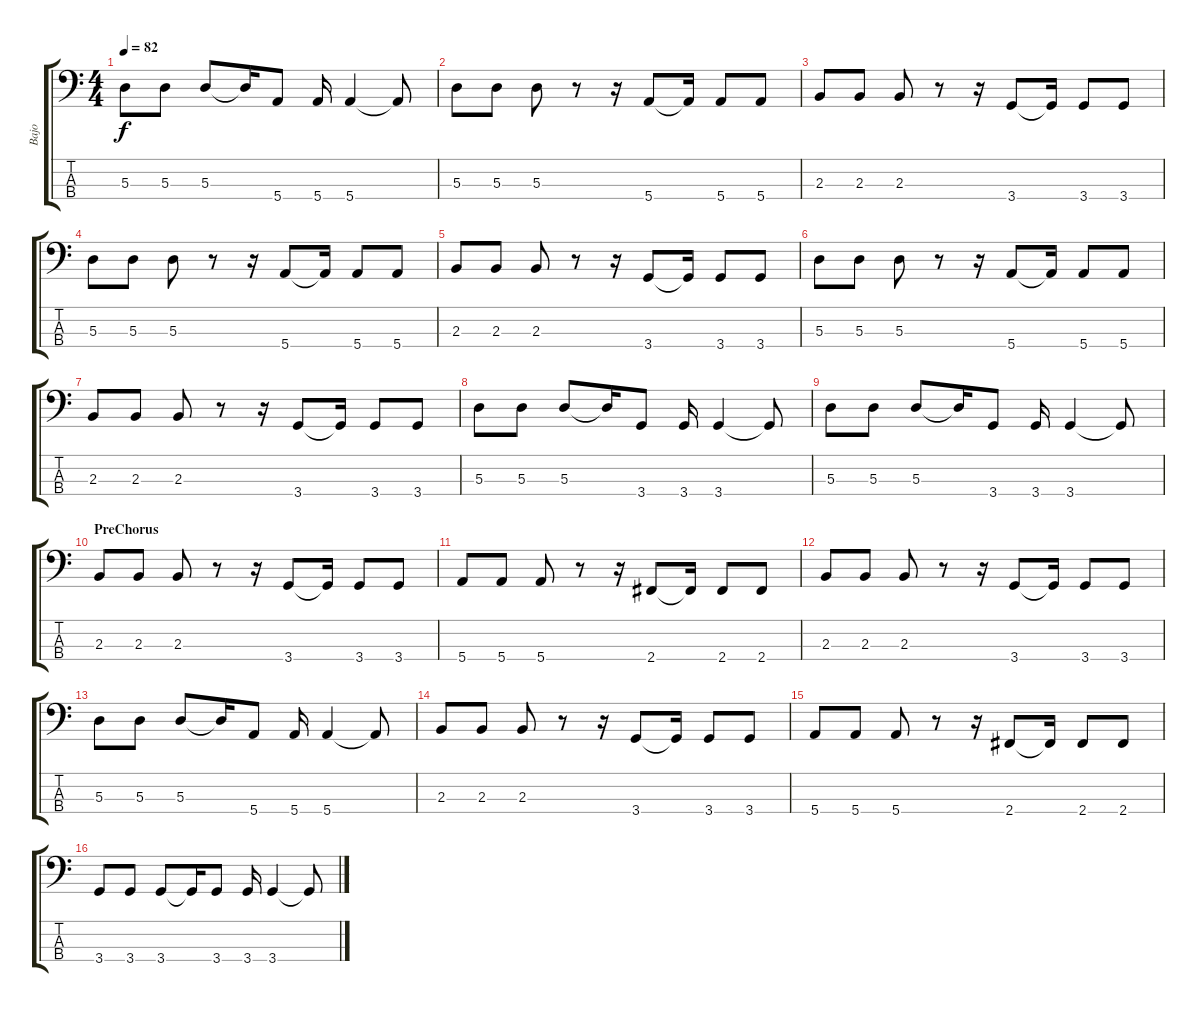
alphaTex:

\track ("Bajo" "Bajo") {instrument fretlessbass}
\staff {score tabs}
\tuning (G2 D2 A1 E1) {hide}
\ts (4 4)
\tempo 82
\clef f4
\ks c
5.3.8{dy f} 5.3.8 5.3.8 5.3{t}.16 5.4.8 5.4.16 5.4.4 5.4{t}.8 |
5.3.8 5.3.8 5.3.8 r.8 r.16 5.4.8 5.4{t}.16 5.4.8 5.4.8 |
2.3.8 2.3.8 2.3.8 r.8 r.16 3.4.8 3.4{t}.16 3.4.8 3.4.8 |
5.3.8 5.3.8 5.3.8 r.8 r.16 5.4.8 5.4{t}.16 5.4.8 5.4.8 |
2.3.8 2.3.8 2.3.8 r.8 r.16 3.4.8 3.4{t}.16 3.4.8 3.4.8 |
5.3.8 5.3.8 5.3.8 r.8 r.16 5.4.8 5.4{t}.16 5.4.8 5.4.8 |
2.3.8 2.3.8 2.3.8 r.8 r.16 3.4.8 3.4{t}.16 3.4.8 3.4.8 |
5.3.8 5.3.8 5.3.8 5.3{t}.16 3.4.8 3.4.16 3.4.4 3.4{t}.8 |
5.3.8 5.3.8 5.3.8 5.3{t}.16 3.4.8 3.4.16 3.4.4 3.4{t}.8 |
\section ("" "PreChorus")
2.3.8 2.3.8 2.3.8 r.8 r.16 3.4.8 3.4{t}.16 3.4.8 3.4.8 |
5.4.8 5.4.8 5.4.8 r.8 r.16 2.4.8 2.4{t}.16 2.4.8 2.4.8 |
2.3.8 2.3.8 2.3.8 r.8 r.16 3.4.8 3.4{t}.16 3.4.8 3.4.8 |
5.3.8 5.3.8 5.3.8 5.3{t}.16 5.4.8 5.4.16 5.4.4 5.4{t}.8 |
2.3.8 2.3.8 2.3.8 r.8 r.16 3.4.8 3.4{t}.16 3.4.8 3.4.8 |
5.4.8 5.4.8 5.4.8 r.8 r.16 2.4.8 2.4{t}.16 2.4.8 2.4.8 |
3.4.8 3.4.8 3.4.8 3.4{t}.16 3.4.8 3.4.16 3.4.4 3.4{t}.8
